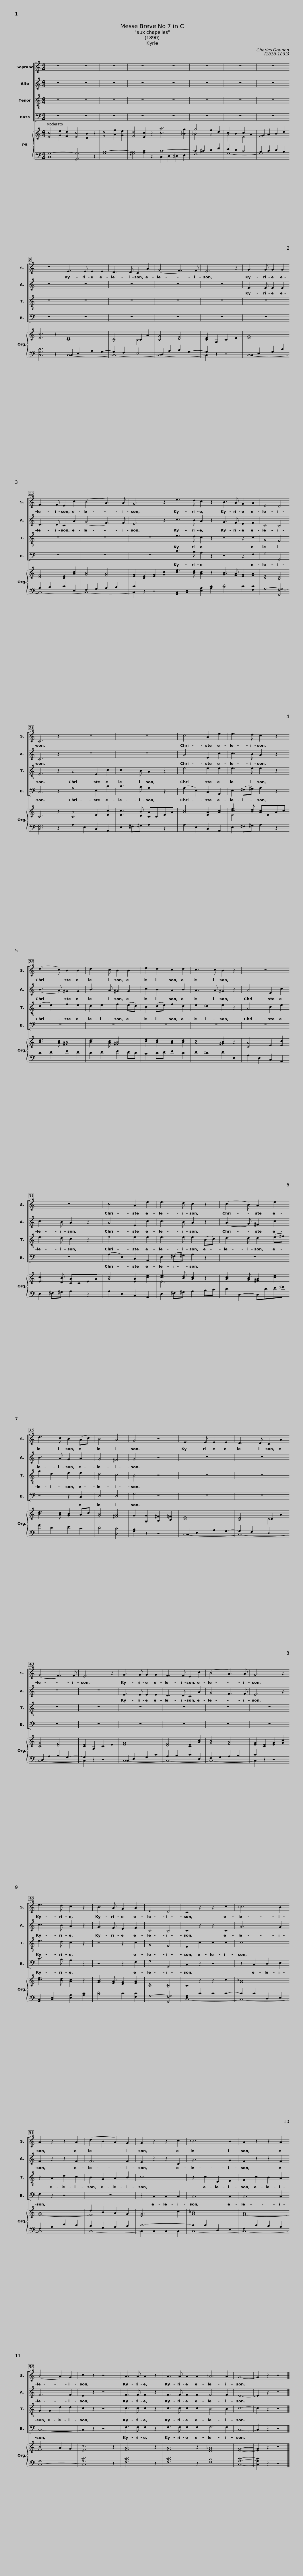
X:1
%%score [ 1 2 3 4 ] { ( 5 8 ) | ( 6 7 ) }
L:1/8
M:4/4
I:linebreak $
K:C
V:1 treble
V:2 treble
V:3 treble-8 transpose=-12
V:4 bass
V:5 treble
V:8 treble
V:6 bass
V:7 bass
V:1
 z8 | z8 | z8 | z8 | z8 | %5
 z8 | z8 | z8 |$ z8 |$ E3 E E2 E2 | %10
 D3 D C2 A2 | (G4 F3) F | E6 z2 | G3 G G2 G2 |$ F3 F E2 c2 | %15
 (B4 A3) A |$ G6 z2 | e3 d c2 z2 | B3 A G2 A2 | E4 D4 | %20
 C6 z2 | z8 | z8 |$ c4 A2 e2 | e3 d c2 z2 | %25
 (d3 c) B2 B2 | d3 c B2 B2 | e2 d2 c2 d2 |$ c3 c B2 z2 | z8 | %30
 z8 | c4 A2 e2 | e3 d c2 z2 |$ (c3 B) A2 e2 | d3 c B2 (Ac) | %35
 B4 A4 | G4 z4 | E3 E E2 E2 |$ D3 D C2 A2 | (G4 F3) F | %40
 E6 z2 | G3 G G2 G2 | F3 F E2 c2 |$ (B4 A3) A | G6 z2 | %45
 e3 d c2 z2 | B3 A G2 A2 | E4 D4 |$ C2 z2 z2 c2 | _B6 B2 | %50
 A2 z2 z2 A2 | (d2 B2 A2) G2 | G2 z2 z2 c2 |$ _B6 B2 | A2 z2 z2 A2 | %55
 (B4 A2) G2 | c2 z2 z4 |$ A3 A A2 z2 | A3 A A2 A2 | _A6 A2 | %60
 G8- | G2 z2 z4 |] %62
V:2
 z8 | z8 | z8 | z8 | z8 | %5
 z8 | z8 | z8 |$ z8 |$ z8 | %10
 z8 | z8 | z8 | E3 E E2 E2 |$ D3 D C2 A2 | %15
 (G4 F3) F |$ E6 z2 | c3 B A2 z2 | G3 F E2 F2 | C4 B,4 | %20
 C6 z2 | z8 | z8 |$ A4 E2 c2 | c3 B A2 z2 | %25
 (B3 A) ^G2 G2 | B3 A ^G2 G2 | c2 B2 A2 B2 |$ A3 A ^G2 z2 | A4 E2 c2 | %30
 c3 B A2 z2 | A4 E2 c2 | c3 B A2 z2 |$ (A3 G) ^F2 c2 | B3 A G2 A2 | %35
 G4 ^F4 | G4 z4 | z8 |$ z8 | z8 | %40
 z8 | E3 E E2 E2 | D3 D C2 A2 |$ G4 F3 F | E6 z2 | %45
 c3 B A2 z2 | G3 F E2 F2 | C4 B,4 |$ C2 z2 z2 C2 | G6 G2 | %50
 F2 z2 z2 F2 | F6 F2 | E2 z2 z2 C2 |$ G6 G2 | F2 z2 z2 F2 | %55
 F6 F2 | E2 z2 z4 |$ F3 F F2 z2 | F3 F F2 F2 | F6 F2 | %60
 E8- | E2 z2 z4 |] %62
V:3
 z8 | z8 | z8 | z8 | z8 | %5
 z8 | z8 | z8 |$ z8 |$ z8 | %10
 z8 | z8 | z8 | z8 |$ z8 | %15
 z8 |$ z8 | e3 d c2 z2 | z4 z2 c2 | G4 F4 | %20
 E6 z2 | A4 E2 c2 | c3 B A2 z2 |$ e4 e2 e2 | e3 e e2 z2 | %25
 (d2 e2) f2 e2 | d2 e2 f2 (ed) | c2 (de) f2 d2 |$ e2 ^d2 e2 z2 | A4 c2 e2 | %30
 e3 d c2 z2 | e4 e2 e2 | e3 e e2 (Bc) |$ d3 d d2 (e^f) | g2 d2 e2 e2 | %35
 d4 c4 | B4 z4 | z8 |$ z8 | z8 | %40
 z8 | z8 | z8 |$ z8 | z8 | %45
 e3 d c2 z2 | z4 z2 c2 | G4 F4 |$ E2 c2 c2 c2 | c8 | %50
 z2 A2 d2 c2 | B2 G2 A2 B2 | c8 |$ z2 c2 D2 E2 | F2 c2 B2 A2 | %55
 G2 G2 d2 d2 | c2 z2 z4 |$ c3 c c2 z2 | c3 c c2 c2 | B6 B2 | %60
 c8- | c2 z2 z4 |] %62
V:4
 z8 | z8 | z8 | z8 | z8 | %5
 z8 | z8 | z8 |$ z8 |$ z8 | %10
 z8 | z8 | z8 | z8 |$ z8 | %15
 z8 |$ z8 | C3 B, A,2 z2 | z4 z2 F,2 | G,4 G,,4 | %20
 C,6 z2 | A,4 E,2 C2 | C3 B, A,2 z2 |$ (A,2 E,2) C,2 A,,2 | E,2 (^F,^G,) A,2 z2 | %25
 z8 | z8 | z8 |$ z8 | z8 | %30
 z8 | (A,2 E,2) C,2 A,,2 | E,2 (^F,^G,) A,2 z2 |$ z8 | z4 z2 C,2 | %35
 D,4 D,4 | G,4 z4 | z8 |$ z8 | z8 | %40
 z8 | z8 | z8 |$ z8 | z8 | %45
 C3 B, A,2 z2 | z4 z2 F,2 | G,4 G,,4 |$ C,2 z2 z4 | z2 C,2 D,2 E,2 | %50
 F,2 z2 z4 | z8 | z2 C,2 C,2 C,2 |$ C,6 C,2 | C,6 C,2 | %55
 C,8- | C,2 z2 z4 |$ F,3 F, F,2 z2 | F,3 F, F,2 F,2 | F,6 F,2 | %60
 C,8- | C,2 z2 z4 |] %62
V:5
 [Ec]4 [Ge]2 [Fd]2 | [Ec]4 [DB]2 z2 | [Fd]4 [Af]2 [Ge]2 | [Fd]4 [Ec]2 z2 | [ca]6 [_Bg]2 | %5
 g4 f2 d2 | c2 B2 c2 A2 | G2 A2 B2 d2 |$ [Ec]6 z2 |$ [CE]8 | %10
 [B,D]4 C2 A2 | [CG]4 [DF]4 | [CE]2 G,2 C2 E2 | [EG]8 |$ [DF]4 [CE]2 [Ac]2 | %15
 [GB]4 [FA]4 |$ [EG]2 [CE]2 [EG]2 [Gc]2 | [ce]3 [Bd] [Ac]2 z2 | [GB]3 [FA] [EG]2 [FA]2 | [CE]4 [B,D]4 | %20
 C6 z2 | [CA]4 E2 [Ec]2 | [Ec]3 [DB] [CA]CEA |$ [Ac]4 [EA]2 [Ac]2 | [ce]3 [Bd] [Ac]EAc | %25
 [Bd]3 [Ac] [^GB]4 | [Bd]3 [Ac] [^GB]4 | [ce]2 [Bd]2 [Ac]2 [Bd]2 |$ [Ac]4 [^GB]2 z2 | [CA]4 E2 [Ec]2 | %30
 [Ec]3 [DB] [CA]CEA | [Ac]4 [EA]2 [ce]2 | [ce]3 [Bd] [Ac]2 z2 |$ [Ac]3 [GB] [^FA]2 [ce]2 | [Bd]3 [Ac] [GB]2 Ac | %35
 [GB]4 [^FA]4 | G2 [G,G]2 [A,^F]2 [B,=F]2 | [CE]8 |$ [B,D]4 C2 A2 | [CG]4 [DF]4 | %40
 [CE]2 G,2 C2 E2 | [EG]8 | [DF]4 [CE]2 [Ac]2 |$ [GB]4 [FA]4 | [EG]2 [CE]2 [EG]2 [Gc]2 | %45
 [ce]3 [Bd] [Ac]2 z2 | [GB]3 [FA] [EG]2 [FA]2 | [CE]4 [B,D]4 |$ C2 z2 z2 c2 | [G_B]8 | %50
 [F-A]8 | d2 B2 A2 G2 | [EG]6 c2 |$ [G_B]8 | [F-A]8 | %55
 B4 A2 G2 | [Ec]6 z2 |$ [FA]6 z2 | [FA]6 z2 | [DF_A]8 | %60
 [EG]8- | [EG]2 z2 z4 |] %62
V:6
 [C,G,-]8 | [G,,G,]6 z2 | [G,B,-]8 | [^G,B,]4 [A,C]2 z2 | C8- | %5
 C2 ^C2 D2 F2 | E2 D2 C4 | B,2 C2 D2 B,2 |$ [C,G,C]6 z2 |$ C,2 E,2 A,2 G,2- | %10
 G,2 F,2 E,4 | D,2 A,2 B,2 G,2- | G,2 z2 z4 | C,2 E,2 G,2 C2 |$ A,2 B,2 C2 E,2 | %15
 F,2 G,2 A,2 B,2 |$ C2 z2 z4 | [A,,C,]2 [C,E,]2 [E,A,]2 [A,C]2 | [B,D]4 C2 [F,C]2 | G,4- [G,,F,G,-]4 | %20
 [C,E,G,]6 z2 | A,2 E,2 C,2 A,,2 | E,2 ^F,^G, A,2 z2 |$ A,2 E,2 C,2 A,,2 | E,2 ^F,^G, A,2 z2 | %25
 D2 E2 F2 E2 | D2 E2 F2 ED | C2 DE F2 D2 |$ E2 ^D2 E2 E,2 | A,2 E,2 C,2 A,,2 | %30
 E,2 ^F,^G, A,2 z2 | A,2 E,2 C,2 A,,2 | E,2 ^F,^G, A,2 B,C |$ D2 D,2- D,DE^F | G2 D2 E2 C2 | %35
 D4 [D,C]4 | [G,B,]2 z2 z4 | C,2 E,2 A,2 G,2- |$ G,2 F,2 E,4 | D,2 A,2 B,2 G,2- | %40
 G,2 z2 z4 | C,2 E,2 G,2 C2 | A,2 B,2 C2 E,2 |$ F,2 G,2 A,2 B,2 | C2 z2 z4 | %45
 [A,,C,]2 [C,E,]2 [E,A,]2 [A,C]2 | [B,D]4 C2 [F,C]2 | G,4- [G,,F,G,]4 |$ [E,G,]2 C2 C2 C2- | C2 C2 D,2 E,2 | %50
 F,2 A,2 D2 C2 | B,2 G,2 A,2 B,2 | C8- |$ C2 C2 D,2 E,2 | F,2 C2 B,2 A,2 | %55
 [C,-G,]8 | [C,G,C]6 z2 |$ [F,A,C]6 z2 | [F,A,C]6 z2 | [F,B,]8 | %60
 [C,G,C]8- | [C,G,C]2 z2 z4 |] %62
V:7
 x8 | x8 | x8 | x8 | C,2 D,2 ^D,2 E,2 | %5
 F,8 | G,8- | G,8 |$ x8 |$ C,8- | %10
 C,8- | C,8- | C,2 x6 | C,8- |$ C,8- | %15
 C,8- |$ C,2 x6 | x8 | x8 | x8 | %20
 x8 | x8 | x8 |$ x8 | x8 | %25
 x8 | x8 | x8 |$ x8 | x8 | %30
 x8 | x8 | x8 |$ x8 | x8 | %35
 x8 | x8 | C,8- |$ C,8- | C,8- | %40
 C,2 x6 | C,8- | C,8- |$ C,8- | C,2 x6 | %45
 x8 | x8 | x8 |$ C,8- | C,8- | %50
 C,8 | C,8- | C,2 C,2 C,2 C,2 |$ C,8- | C,8- | %55
 x8 | x8 |$ x8 | x8 | x8 | %60
 x8 | x8 |] %62
V:8
 x8 | x8 | x8 | x8 | x8 | %5
 _B4 A4 | G4 E4 | F8 |$ x8 |$ x8 | %10
 x4 C4 | x8 | x8 | x8 |$ x8 | %15
 x8 |$ x8 | x8 | x8 | x8 | %20
 x8 | x8 | x8 |$ x8 | E4 x4 | %25
 x8 | x8 | x8 |$ x8 | x8 | %30
 x8 | x8 | E6 x2 |$ x8 | x8 | %35
 x8 | x8 | x8 |$ x4 C4 | x8 | %40
 x8 | x8 | x8 |$ x8 | x8 | %45
 x8 | x8 | x8 |$ x8 | x8 | %50
 x8 | F8 | x8 |$ x8 | x8 | %55
 F8 | x8 |$ x8 | x8 | x8 | %60
 x8 | x8 |] %62
